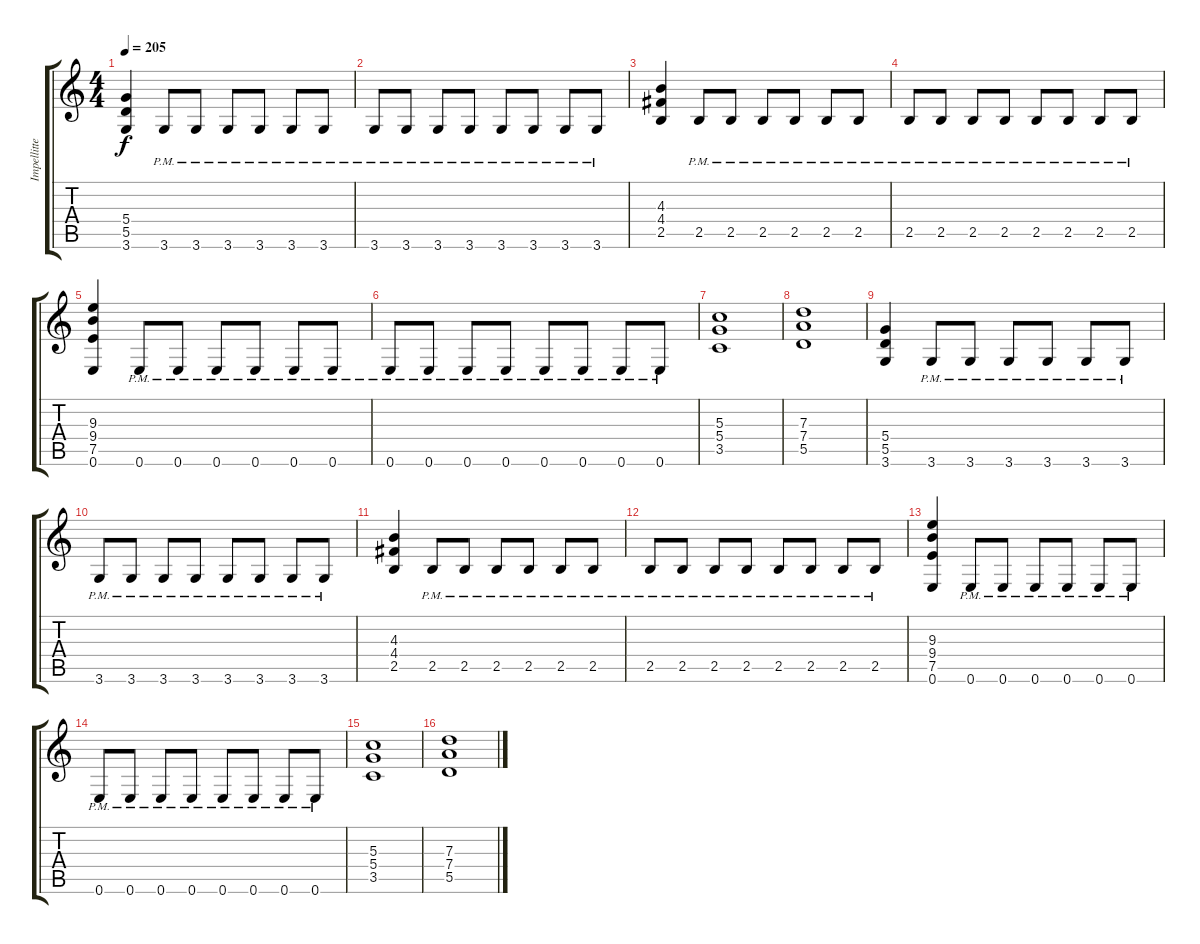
\track ("Impellitteri" "Impellitte") {instrument distortionguitar}
\staff {score tabs}
\tuning (E4 B3 G3 D3 A2 E2) {hide}
\ts (4 4)
\tempo 205
\clef g2
\ks c
(5.4 5.5 3.6).4{dy f} 3.6{pm}.8 3.6{pm}.8 3.6{pm}.8 3.6{pm}.8 3.6{pm}.8 3.6{pm}.8 |
3.6{pm}.8 3.6{pm}.8 3.6{pm}.8 3.6{pm}.8 3.6{pm}.8 3.6{pm}.8 3.6{pm}.8 3.6{pm}.8 |
(4.3 4.4 2.5).4 2.5{pm}.8 2.5{pm}.8 2.5{pm}.8 2.5{pm}.8 2.5{pm}.8 2.5{pm}.8 |
2.5{pm}.8 2.5{pm}.8 2.5{pm}.8 2.5{pm}.8 2.5{pm}.8 2.5{pm}.8 2.5{pm}.8 2.5{pm}.8 |
(9.3 9.4 7.5 0.6).4 0.6{pm}.8 0.6{pm}.8 0.6{pm}.8 0.6{pm}.8 0.6{pm}.8 0.6{pm}.8 |
0.6{pm}.8 0.6{pm}.8 0.6{pm}.8 0.6{pm}.8 0.6{pm}.8 0.6{pm}.8 0.6{pm}.8 0.6{pm}.8 |
(5.3 5.4 3.5).1 |
(7.3 7.4 5.5).1 |
(5.4 5.5 3.6).4 3.6{pm}.8 3.6{pm}.8 3.6{pm}.8 3.6{pm}.8 3.6{pm}.8 3.6{pm}.8 |
3.6{pm}.8 3.6{pm}.8 3.6{pm}.8 3.6{pm}.8 3.6{pm}.8 3.6{pm}.8 3.6{pm}.8 3.6{pm}.8 |
(4.3 4.4 2.5).4 2.5{pm}.8 2.5{pm}.8 2.5{pm}.8 2.5{pm}.8 2.5{pm}.8 2.5{pm}.8 |
2.5{pm}.8 2.5{pm}.8 2.5{pm}.8 2.5{pm}.8 2.5{pm}.8 2.5{pm}.8 2.5{pm}.8 2.5{pm}.8 |
(9.3 9.4 7.5 0.6).4 0.6{pm}.8 0.6{pm}.8 0.6{pm}.8 0.6{pm}.8 0.6{pm}.8 0.6{pm}.8 |
0.6{pm}.8 0.6{pm}.8 0.6{pm}.8 0.6{pm}.8 0.6{pm}.8 0.6{pm}.8 0.6{pm}.8 0.6{pm}.8 |
(5.3 5.4 3.5).1 |
(7.3 7.4 5.5).1
